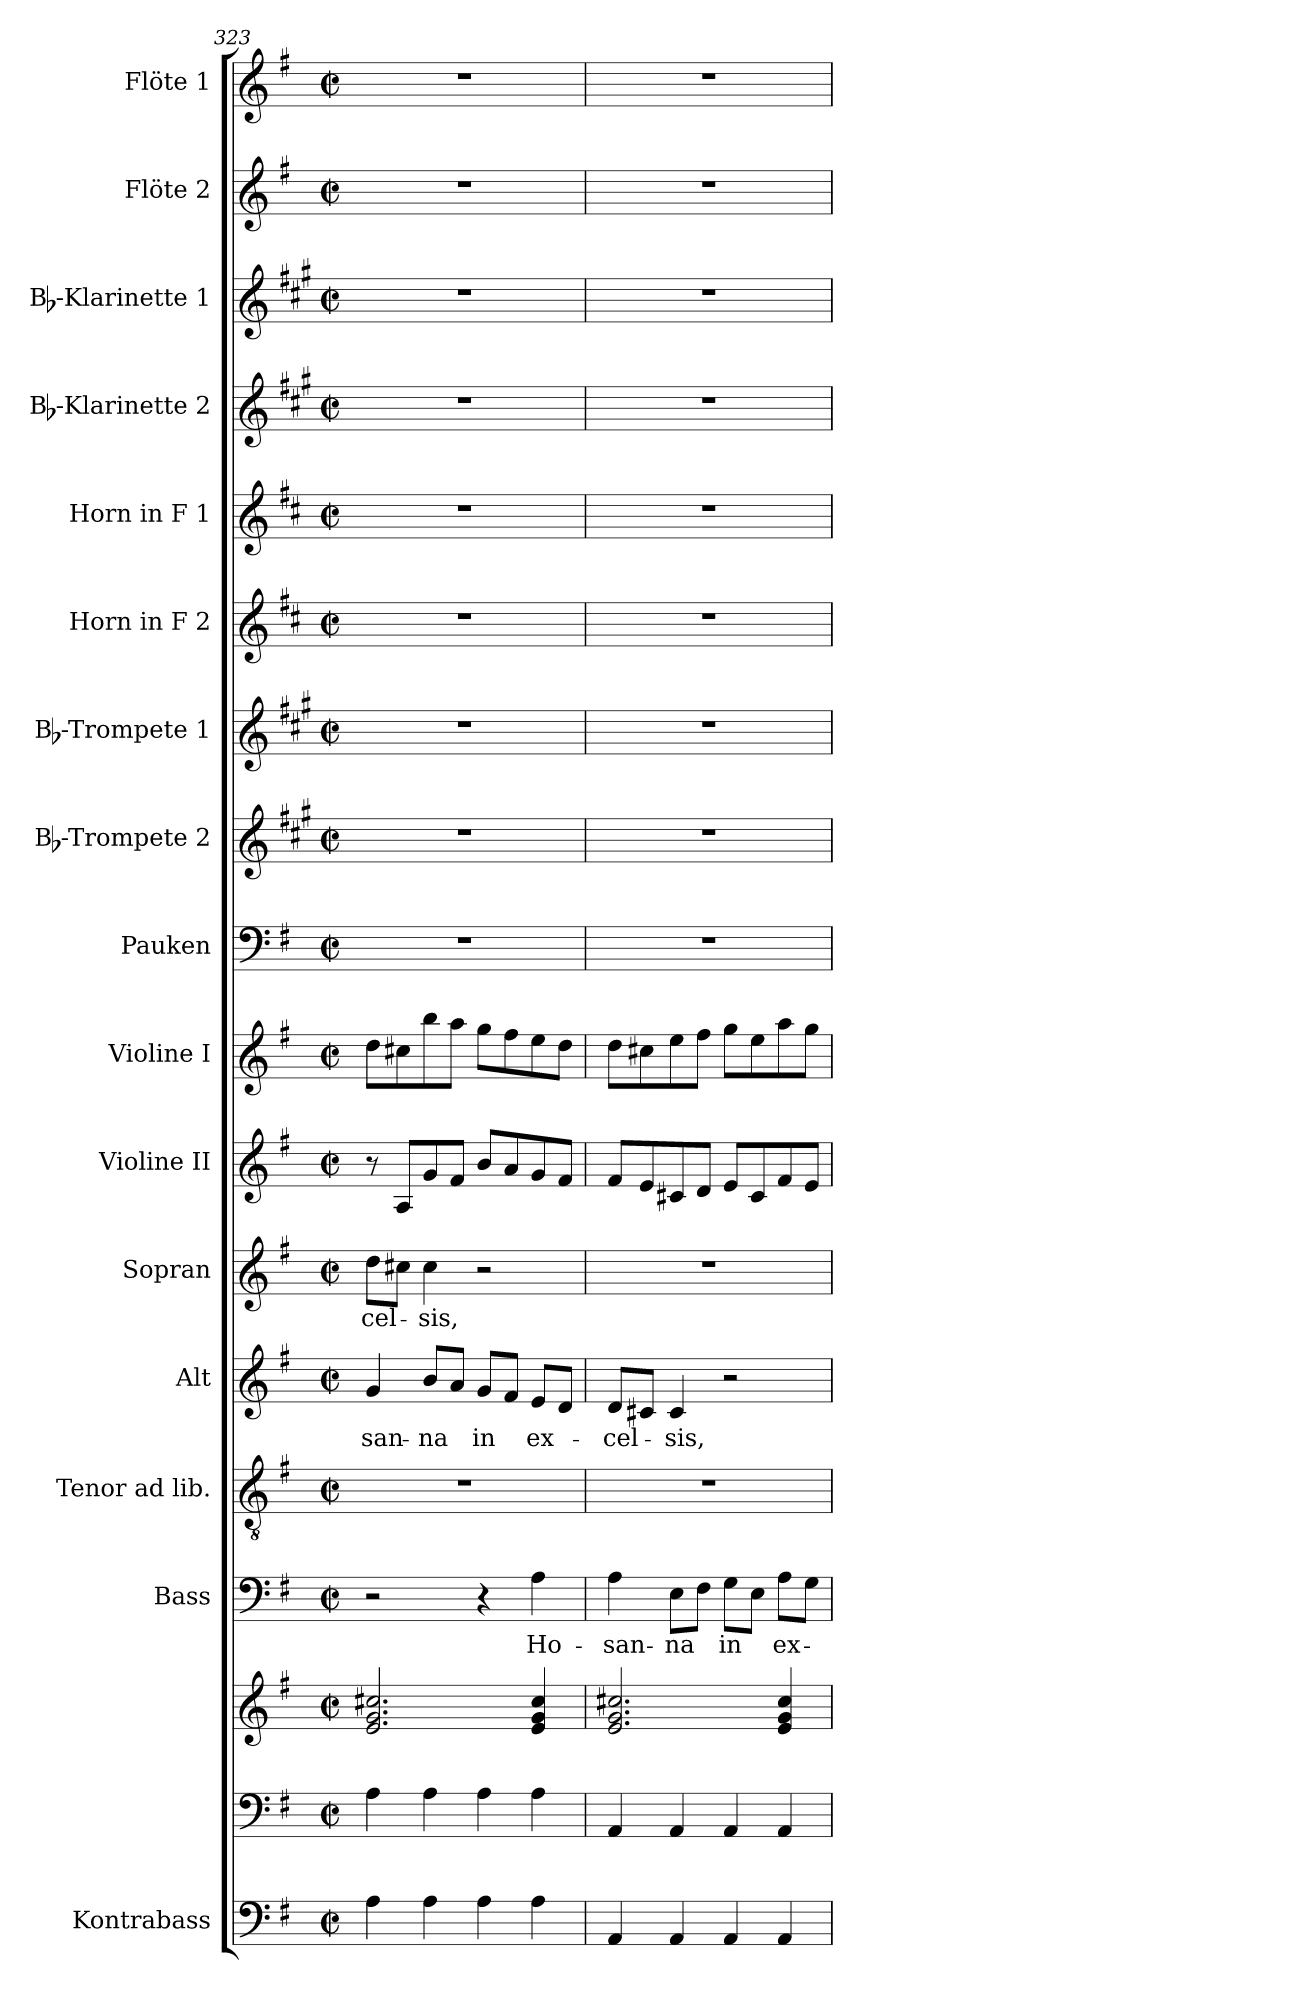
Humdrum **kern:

**kern	**kern	**kern	**kern	**text	**kern	**kern	**text	**kern	**text	**kern	**kern	**kern	**kern	**kern	**kern	**kern	**kern	**kern	**kern	**kern
*part17	*part16	*part16	*part15	*part15	*part14	*part13	*part13	*part12	*part12	*part11	*part10	*part9	*part8	*part7	*part6	*part5	*part4	*part3	*part2	*part1
*staff18	*staff17	*staff16	*staff15	*staff15	*staff14	*staff13	*staff13	*staff12	*staff12	*staff11	*staff10	*staff9	*staff8	*staff7	*staff6	*staff5	*staff4	*staff3	*staff2	*staff1
*I"Kontrabass	*	*	*I"Bass	*	*I"Tenor ad lib.	*I"Alt	*	*I"Sopran	*	*I"Violine II	*I"Violine I	*I"Pauken	*I"Bb-Trompete 2	*I"Bb-Trompete 1	*I"Horn in F 2	*I"Horn in F 1	*I"Bb-Klarinette 2	*I"Bb-Klarinette 1	*I"Flöte 2	*I"Flöte 1
*I'Kb.	*	*	*I'B.	*	*I'T.	*I'A.	*	*I'S.	*	*I'Vl. II	*I'Vl. I	*I'Pk.	*I'Bb Trp. 2	*I'Bb Trp. 1	*	*	*I'Bb Kl. 2	*I'Bb Kl. 1	*I'Fl. 2	*I'Fl. 1
!!LO:PB:g=z
*clefF4	*clefF4	*clefG2	*clefF4	*	*clefGv2	*clefG2	*	*clefG2	*	*clefG2	*clefG2	*clefF4	*clefG2	*clefG2	*clefG2	*clefG2	*clefG2	*clefG2	*clefG2	*clefG2
*ITrd7c12	*	*	*	*	*	*	*	*	*	*	*	*	*ITrd1c2	*ITrd1c2	*ITrd4c7	*ITrd4c7	*ITrd1c2	*ITrd1c2	*	*
*k[f#]	*k[f#]	*k[f#]	*k[f#]	*	*k[f#]	*k[f#]	*	*k[f#]	*	*k[f#]	*k[f#]	*k[f#]	*k[f#]	*k[f#]	*k[f#]	*k[f#]	*k[f#]	*k[f#]	*k[f#]	*k[f#]
*G:	*G:	*G:	*G:	*	*G:	*G:	*	*G:	*	*G:	*G:	*G:	*G:	*G:	*G:	*G:	*G:	*G:	*G:	*G:
*M2/2	*M2/2	*M2/2	*M2/2	*	*M2/2	*M2/2	*	*M2/2	*	*M2/2	*M2/2	*M2/2	*M2/2	*M2/2	*M2/2	*M2/2	*M2/2	*M2/2	*M2/2	*M2/2
*met(c|)	*met(c|)	*met(c|)	*met(c|)	*	*met(c|)	*met(c|)	*	*met(c|)	*	*met(c|)	*met(c|)	*met(c|)	*met(c|)	*met(c|)	*met(c|)	*met(c|)	*met(c|)	*met(c|)	*met(c|)	*met(c|)
=323	=323	=323	=323	=323	=323	=323	=323	=323	=323	=323	=323	=323	=323	=323	=323	=323	=323	=323	=323	=323
!	!	!	!	!	!	!	!LO:LY:b	!	!LO:LY:b	!	!	!	!	!	!	!	!	!	!	!
4AA\	4A\	2.e/ 2.g/ 2.cc#X/	2r	.	1r	4g/	-san-	8dd\L	-cel-	8r	8dd\L	1r	1r	1r	1r	1r	1r	1r	1r	1r
.	.	.	.	.	.	.	.	8cc#X\J	.	8A/L	8cc#X\	.	.	.	.	.	.	.	.	.
!	!	!	!	!	!	!	!LO:LY:b	!	!LO:LY:b	!	!	!	!	!	!	!	!	!	!	!
4AA\	4A\	.	.	.	.	8b/L	-na	4cc#\	-sis,	8g/	8bb\	.	.	.	.	.	.	.	.	.
.	.	.	.	.	.	8a/J	.	.	.	8f#/J	8aa\J	.	.	.	.	.	.	.	.	.
!	!	!	!	!	!	!	!LO:LY:b	!	!	!	!	!	!	!	!	!	!	!	!	!
4AA\	4A\	.	4r	.	.	8g/L	in	2r	.	8b/L	8gg\L	.	.	.	.	.	.	.	.	.
.	.	.	.	.	.	8f#/J	.	.	.	8a/	8ff#\	.	.	.	.	.	.	.	.	.
!	!	!	!	!LO:LY:b	!	!	!LO:LY:b	!	!	!	!	!	!	!	!	!	!	!	!	!
4AA\	4A\	4e/ 4g/ 4cc#/	4A\	Ho-	.	8e/L	ex-	.	.	8g/	8ee\	.	.	.	.	.	.	.	.	.
.	.	.	.	.	.	8d/J	.	.	.	8f#/J	8dd\J	.	.	.	.	.	.	.	.	.
=324	=324	=324	=324	=324	=324	=324	=324	=324	=324	=324	=324	=324	=324	=324	=324	=324	=324	=324	=324	=324
!	!	!	!	!LO:LY:b	!	!	!LO:LY:b	!	!	!	!	!	!	!	!	!	!	!	!	!
4AAA/	4AA/	2.e/ 2.g/ 2.cc#X/	4A\	-san-	1r	8d/L	-cel-	1r	.	8f#/L	8dd\L	1r	1r	1r	1r	1r	1r	1r	1r	1r
.	.	.	.	.	.	8c#X/J	.	.	.	8e/	8cc#X\	.	.	.	.	.	.	.	.	.
!	!	!	!	!LO:LY:b	!	!	!LO:LY:b	!	!	!	!	!	!	!	!	!	!	!	!	!
4AAA/	4AA/	.	8E\L	-na	.	4c#/	-sis,	.	.	8c#X/	8ee\	.	.	.	.	.	.	.	.	.
.	.	.	8F#\J	.	.	.	.	.	.	8d/J	8ff#\J	.	.	.	.	.	.	.	.	.
!	!	!	!	!LO:LY:b	!	!	!	!	!	!	!	!	!	!	!	!	!	!	!	!
4AAA/	4AA/	.	8G\L	in	.	2r	.	.	.	8e/L	8gg\L	.	.	.	.	.	.	.	.	.
.	.	.	8E\J	.	.	.	.	.	.	8c#/	8ee\	.	.	.	.	.	.	.	.	.
!	!	!	!	!LO:LY:b	!	!	!	!	!	!	!	!	!	!	!	!	!	!	!	!
4AAA/	4AA/	4e/ 4g/ 4cc#/	8A\L	ex-	.	.	.	.	.	8f#/	8aa\	.	.	.	.	.	.	.	.	.
.	.	.	8G\J	.	.	.	.	.	.	8e/J	8gg\J	.	.	.	.	.	.	.	.	.
=	=	=	=	=	=	=	=	=	=	=	=	=	=	=	=	=	=	=	=	=
*-	*-	*-	*-	*-	*-	*-	*-	*-	*-	*-	*-	*-	*-	*-	*-	*-	*-	*-	*-	*-
